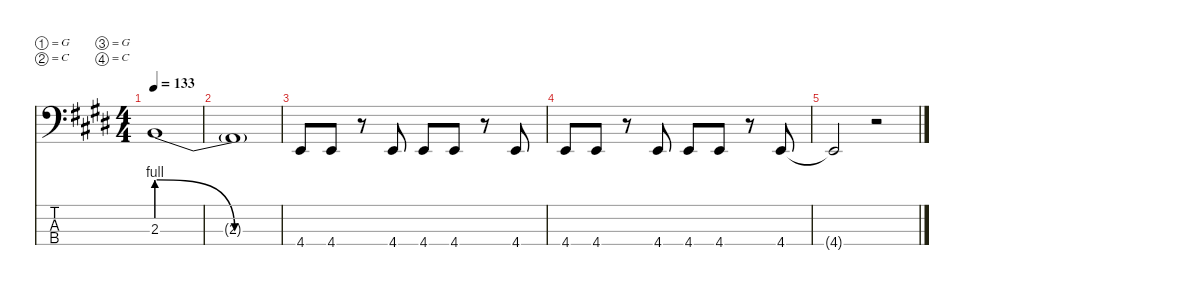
\defaultSystemsLayout 4
\hideDynamics
\bracketExtendMode nobrackets
\singleTrackTrackNamePolicy hidden
\multiTrackTrackNamePolicy hidden
\firstSystemTrackNameMode fullname
\firstSystemTrackNameOrientation horizontal
\otherSystemsTrackNameOrientation horizontal
\track ("Brian Waddell" "el.bs.") {instrument electricbasspick}
\staff {score tabs}
\tuning (G2 C2 G1 C1)
\ts (4 4)
\tempo 133
\clef f4
\ks e
2.3{be (release 0 4 60 0) t}.1{dy f beam Up} |
2.3{be (hold 0 0 60 0) t acc forcenatural}.1{beam Up} |
4.4{acc forcenatural}.8{beam Up} 4.4{acc forcenatural}.8{beam Up} r.8{beam Up} 4.4{acc forcenatural}.8{beam Up} 4.4{acc forcenatural}.8{beam Up} 4.4{acc forcenatural}.8{beam Up} r.8{beam Up} 4.4{acc forcenatural}.8{beam Up} |
4.4{acc forcenatural}.8{beam Up} 4.4{acc forcenatural}.8{beam Up} r.8{beam Up} 4.4{acc forcenatural}.8{beam Up} 4.4{acc forcenatural}.8{beam Up} 4.4{acc forcenatural}.8{beam Up} r.8{beam Up} 4.4{acc forcenatural}.8{beam Up} |
4.4{t acc forcenatural}.2{beam Up} r.2{beam Up}
